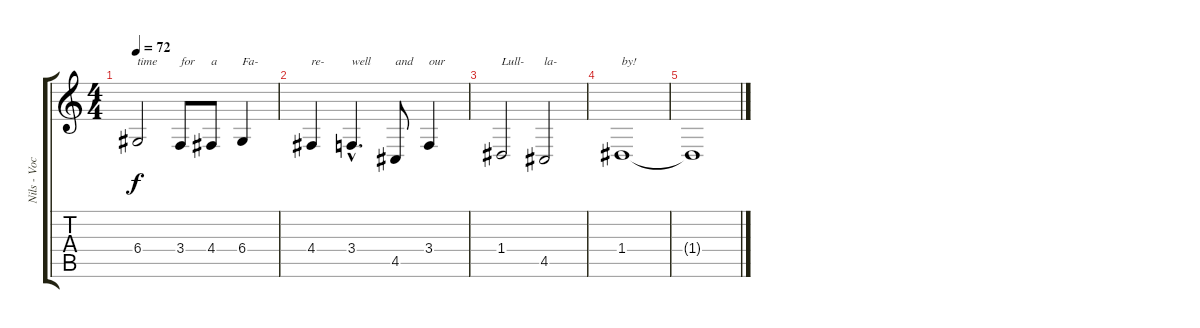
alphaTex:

\track ("Nils - Vocals" "Nils - Voc") {instrument lead6voice}
\staff {score tabs}
\tuning (E4 B3 G3 D3 A2 E2) {hide}
\ts (4 4)
\tempo 72
\clef g2
\ks c
6.4.2{txt "time" dy f} 3.4.8{txt "for"} 4.4.8{txt "a"} 6.4.4{txt "Fa-"} |
4.4.4{txt "re-"} 3.4{hac}.4{d txt "well"} 4.5.8{txt "and"} 3.4.4{txt "our"} |
1.4.2{txt "Lull-"} 4.5.2{txt "la-"} |
1.4.1{txt "by!"} |
1.4{t}.1
